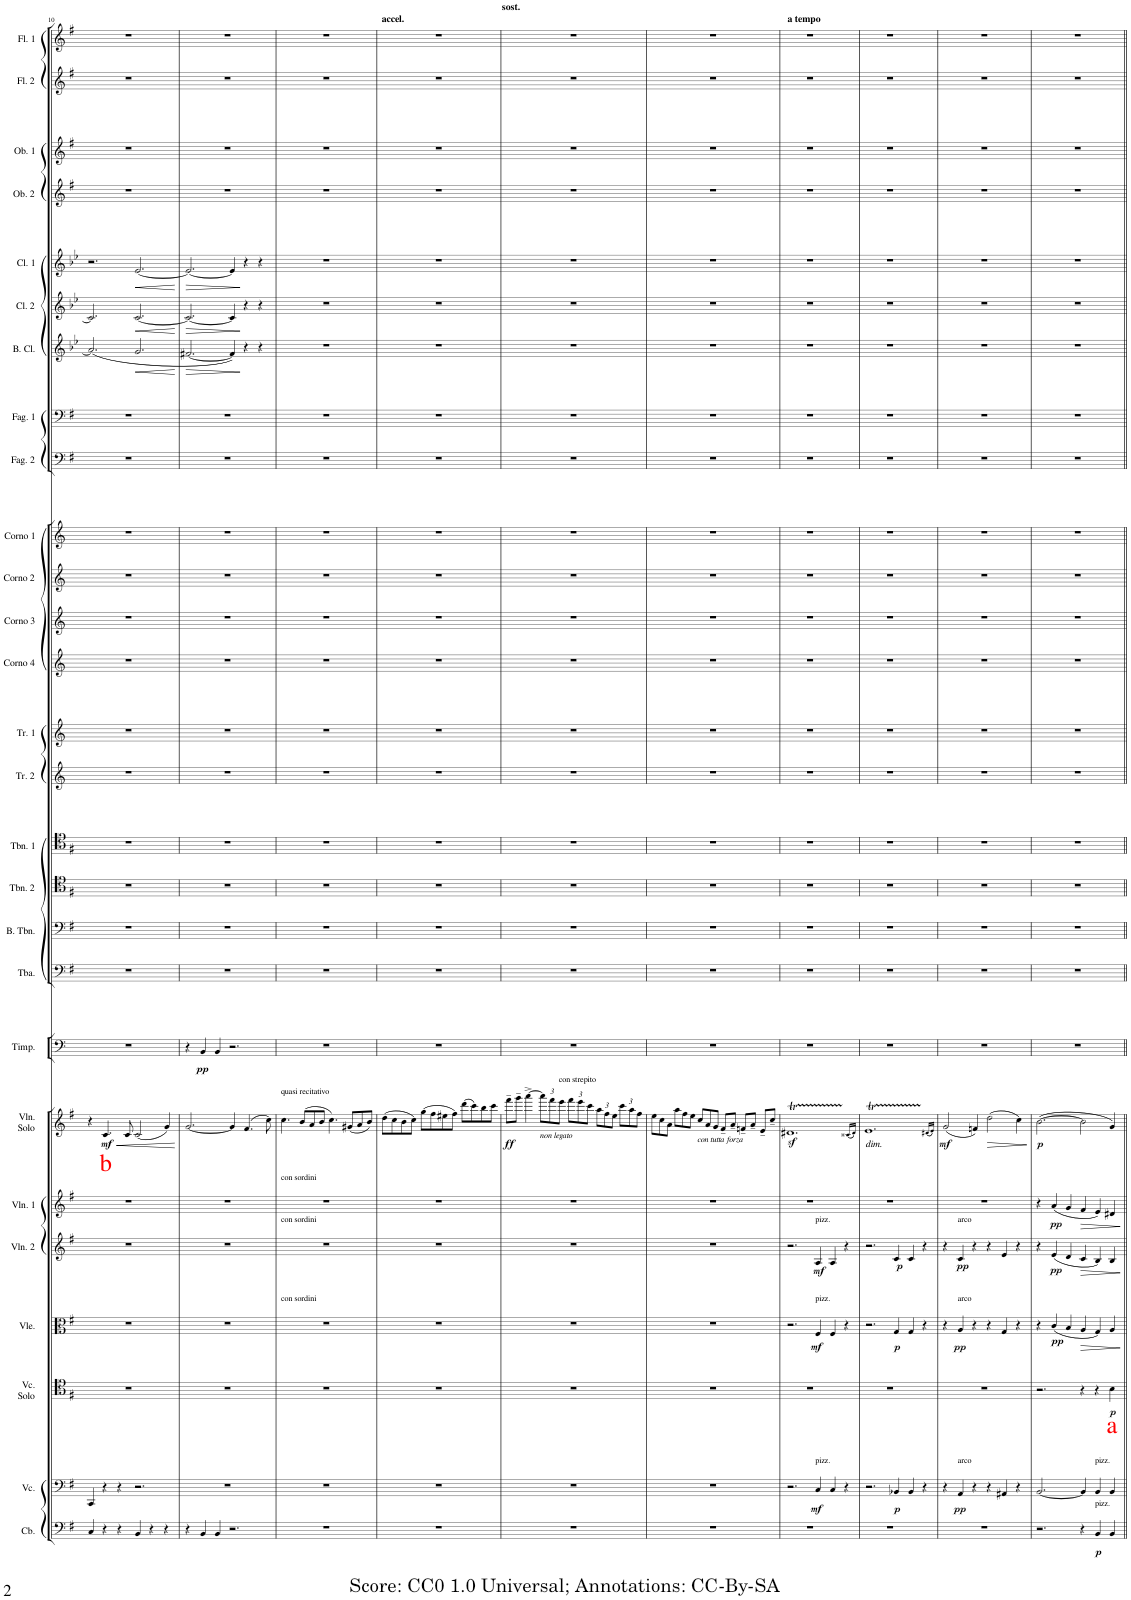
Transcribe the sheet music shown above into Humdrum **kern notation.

**kern	**dynam	**kern	**dynam	**kern	**text	**dynam	**kern	**dynam	**kern	**dynam	**kern	**dynam	**kern	**text	**dynam	**kern	**dynam	**kern	**kern	**kern	**kern	**kern	**kern	**kern	**kern	**kern	**kern	**kern	**kern	**kern	**dynam	**kern	**dynam	**kern	**dynam	**kern	**kern	**kern	**kern
*part27	*part27	*part26	*part26	*part25	*part25	*part25	*part24	*part24	*part23	*part23	*part22	*part22	*part21	*part21	*part21	*part20	*part20	*part19	*part18	*part17	*part16	*part15	*part14	*part13	*part12	*part11	*part10	*part9	*part8	*part7	*part7	*part6	*part6	*part5	*part5	*part4	*part3	*part2	*part1
*staff27	*staff27	*staff26	*staff26	*staff25	*staff25	*staff25	*staff24	*staff24	*staff23	*staff23	*staff22	*staff22	*staff21	*staff21	*staff21	*staff20	*staff20	*staff19	*staff18	*staff17	*staff16	*staff15	*staff14	*staff13	*staff12	*staff11	*staff10	*staff9	*staff8	*staff7	*staff7	*staff6	*staff6	*staff5	*staff5	*staff4	*staff3	*staff2	*staff1
*I"Contrabassi	*	*I"Violoncelli	*	*I"Violoncello Solo	*	*	*I"Viole	*	*I"Violini 2	*	*I"Violini 1	*	*I"Violino Solo	*	*	*I"Timpani	*	*I"Tuba	*I"Bass Trombone	*I"Trombone Tenore 2	*I"Trombone Tenore 1	*I"Tromba in F 2	*I"Tromba in F 1	*I"Corno in F 4	*I"Corno in F 3	*I"Corno in F 2	*I"Corno in F 1	*I"Fagotto 2	*I"Fagotto 1	*I"Bass Clarinetto in A	*	*I"Clarinetto in A 2	*	*I"Clarinetto in A 1	*	*I"Oboe 2	*I"Oboe 1	*I"Flauto 2	*I"Flauto 1
*I'Cb.	*	*I'Vc.	*	*I'Vc. Solo	*	*	*I'Vle.	*	*I'Vln. 2	*	*I'Vln. 1	*	*I'Vln. Solo	*	*	*I'Timp.	*	*I'Tba.	*I'B. Tbn.	*I'Tbn. 2	*I'Tbn. 1	*I'Tr. 2	*I'Tr. 1	*I'Corno 4	*I'Corno 3	*I'Corno 2	*I'Corno 1	*I'Fag. 2	*I'Fag. 1	*I'B. Cl.	*	*I'Cl. 2	*	*I'Cl. 1	*	*I'Ob. 2	*I'Ob. 1	*I'Fl. 2	*I'Fl. 1
!!LO:PB:g=z
*clefF4	*	*clefF4	*	*clefC4	*	*	*clefC3	*	*clefG2	*	*clefG2	*	*clefG2	*	*	*clefF4	*	*clefF4	*clefF4	*clefC4	*clefC4	*clefG2	*clefG2	*clefG2	*clefG2	*clefG2	*clefG2	*clefF4	*clefF4	*clefG2	*	*clefG2	*	*clefG2	*	*clefG2	*clefG2	*clefG2	*clefG2
*Trd7c12	*	*	*	*	*	*	*	*	*	*	*	*	*	*	*	*	*	*	*	*	*	*Trd-3c-5	*Trd-3c-5	*Trd4c7	*Trd4c7	*Trd4c7	*Trd4c7	*	*	*Trd8c14	*	*Trd2c3	*	*Trd2c3	*	*	*	*	*
*k[f#]	*	*k[f#]	*	*k[f#]	*	*	*k[f#]	*	*k[f#]	*	*k[f#]	*	*k[f#]	*	*	*k[]	*	*k[f#]	*k[f#]	*k[f#]	*k[f#]	*k[]	*k[]	*k[]	*k[]	*k[]	*k[]	*k[f#]	*k[f#]	*k[b-e-]	*	*k[b-e-]	*	*k[b-e-]	*	*k[f#]	*k[f#]	*k[f#]	*k[f#]
*M6/4	*	*M6/4	*	*M6/4	*	*	*M6/4	*	*M6/4	*	*M6/4	*	*M6/4	*	*	*M6/4	*	*M6/4	*M6/4	*M6/4	*M6/4	*M6/4	*M6/4	*M6/4	*M6/4	*M6/4	*M6/4	*M6/4	*M6/4	*M6/4	*	*M6/4	*	*M6/4	*	*M6/4	*M6/4	*M6/4	*M6/4
=10	=10	=10	=10	=10	=10	=10	=10	=10	=10	=10	=10	=10	=10	=10	=10	=10	=10	=10	=10	=10	=10	=10	=10	=10	=10	=10	=10	=10	=10	=10	=10	=10	=10	=10	=10	=10	=10	=10	=10
4C/	.	4CC/	.	1.r	.	.	1.r	.	1.r	.	1.r	.	4r	.	.	1.r	.	1.r	1.r	1.r	1.r	1.r	1.r	1.r	1.r	1.r	1.r	1.r	1.r	(2.a-/]	.	2.c/]	.	2.r	.	1.r	1.r	1.r	1.r
!	!	!	!	!	!	!	!	!	!	!	!	!	!	!LO:LY:b:color=#FF0000	!LO:HP:b	!	!	!	!	!	!	!	!	!	!	!	!	!	!	!	!	!	!	!	!	!	!	!	!
!	!	!	!	!	!	!	!	!	!	!	!	!	!	!	!LO:DY:n=1:b	!	!	!	!	!	!	!	!	!	!	!	!	!	!	!	!	!	!	!	!	!	!	!	!
4r	.	4r	.	.	.	.	.	.	.	.	.	.	4.c/	b	< mf	.	.	.	.	.	.	.	.	.	.	.	.	.	.	.	.	.	.	.	.	.	.	.	.
4r	.	4r	.	.	.	.	.	.	.	.	.	.	.	.	.	.	.	.	.	.	.	.	.	.	.	.	.	.	.	.	.	.	.	.	.	.	.	.	.
.	.	.	.	.	.	.	.	.	.	.	.	.	8c/	.	.	.	.	.	.	.	.	.	.	.	.	.	.	.	.	.	.	.	.	.	.	.	.	.	.
!	!	!	!	!	!	!	!	!	!	!	!	!	!	!	!	!	!	!	!	!	!	!	!	!	!	!	!	!	!	!	!LO:HP:b	!	!LO:HP:b	!	!LO:HP:b	!	!	!	!
4BB/	.	2.r	.	.	.	.	.	.	.	.	.	.	(2c/	.	.	.	.	.	.	.	.	.	.	.	.	.	.	.	.	2.g/	<	[<2.c/	<	[2.e-/	<	.	.	.	.
4r	.	.	.	.	.	.	.	.	.	.	.	.	.	.	.	.	.	.	.	.	.	.	.	.	.	.	.	.	.	.	.	.	.	.	.	.	.	.	.
4r	.	.	.	.	.	.	.	.	.	.	.	.	4g/)	.	.	.	.	.	.	.	.	.	.	.	.	.	.	.	.	.	.	.	.	.	.	.	.	.	.
.	.	.	.	.	.	.	.	.	.	.	.	.	.	.	[	.	.	.	.	.	.	.	.	.	.	.	.	.	.	.	[	.	[	.	[	.	.	.	.
=11	=11	=11	=11	=11	=11	=11	=11	=11	=11	=11	=11	=11	=11	=11	=11	=11	=11	=11	=11	=11	=11	=11	=11	=11	=11	=11	=11	=11	=11	=11	=11	=11	=11	=11	=11	=11	=11	=11	=11
!	!	!	!	!	!	!	!	!	!	!	!	!	!	!	!	!	!	!	!	!	!	!	!	!	!	!	!	!	!	!	!LO:HP:b	!	!LO:HP:b	!	!LO:HP:b	!	!	!	!
4r	.	1.r	.	1.r	.	.	1.r	.	1.r	.	1.r	.	[2.g/	.	.	4r	.	1.r	1.r	1.r	1.r	1.r	1.r	1.r	1.r	1.r	1.r	1.r	1.r	[2.f#X/	>	2.c/_	>	2.e-/_	>	1.r	1.r	1.r	1.r
!	!	!	!	!	!	!	!	!	!	!	!	!	!	!	!	!	!LO:DY:b	!	!	!	!	!	!	!	!	!	!	!	!	!	!	!	!	!	!	!	!	!	!
4BB/	.	.	.	.	.	.	.	.	.	.	.	.	.	.	.	4BB/	pp	.	.	.	.	.	.	.	.	.	.	.	.	.	.	.	.	.	.	.	.	.	.
4BB/	.	.	.	.	.	.	.	.	.	.	.	.	.	.	.	4BB/	.	.	.	.	.	.	.	.	.	.	.	.	.	.	.	.	.	.	.	.	.	.	.
2.r	.	.	.	.	.	.	.	.	.	.	.	.	4g/]	.	.	2.r	.	.	.	.	.	.	.	.	.	.	.	.	.	4f#/])	.	4c/]	.	4e-/]	.	.	.	.	.
.	.	.	.	.	.	.	.	.	.	.	.	.	(4.f#/	.	.	.	.	.	.	.	.	.	.	.	.	.	.	.	.	4r	]	4r	]	4r	]	.	.	.	.
.	.	.	.	.	.	.	.	.	.	.	.	.	.	.	.	.	.	.	.	.	.	.	.	.	.	.	.	.	.	4r	.	4r	.	4r	.	.	.	.	.
.	.	.	.	.	.	.	.	.	.	.	.	.	8cc\)	.	.	.	.	.	.	.	.	.	.	.	.	.	.	.	.	.	.	.	.	.	.	.	.	.	.
=12	=12	=12	=12	=12	=12	=12	=12	=12	=12	=12	=12	=12	=12	=12	=12	=12	=12	=12	=12	=12	=12	=12	=12	=12	=12	=12	=12	=12	=12	=12	=12	=12	=12	=12	=12	=12	=12	=12	=12
!	!	!	!	!	!	!	!	!	!	!	!	!	!LO:TX:a:t=quasi recitativo	!	!	!	!	!	!	!	!	!	!	!	!	!	!	!	!	!	!	!	!	!	!	!	!	!	!
!	!	!	!	!	!	!	!	!	!	!	!LO:TX:a:t=con sordini	!	!	!	!	!	!	!	!	!	!	!	!	!	!	!	!	!	!	!	!	!	!	!	!	!	!	!	!
!	!	!	!	!	!	!	!	!	!LO:TX:a:t=con sordini	!	!	!	!	!	!	!	!	!	!	!	!	!	!	!	!	!	!	!	!	!	!	!	!	!	!	!	!	!	!
!	!	!	!	!	!	!	!LO:TX:a:t=con sordini	!	!	!	!	!	!	!	!	!	!	!	!	!	!	!	!	!	!	!	!	!	!	!	!	!	!	!	!	!	!	!	!
1.r	.	1.r	.	1.r	.	.	1.r	.	1.r	.	1.r	.	4.cc\	.	.	1.r	.	1.r	1.r	1.r	1.r	1.r	1.r	1.r	1.r	1.r	1.r	1.r	1.r	1.r	.	1.r	.	1.r	.	1.r	1.r	1.r	1.r
.	.	.	.	.	.	.	.	.	.	.	.	.	(8b/L	.	.	.	.	.	.	.	.	.	.	.	.	.	.	.	.	.	.	.	.	.	.	.	.	.	.
.	.	.	.	.	.	.	.	.	.	.	.	.	8a/	.	.	.	.	.	.	.	.	.	.	.	.	.	.	.	.	.	.	.	.	.	.	.	.	.	.
.	.	.	.	.	.	.	.	.	.	.	.	.	8b/J	.	.	.	.	.	.	.	.	.	.	.	.	.	.	.	.	.	.	.	.	.	.	.	.	.	.
.	.	.	.	.	.	.	.	.	.	.	.	.	4.cc\)	.	.	.	.	.	.	.	.	.	.	.	.	.	.	.	.	.	.	.	.	.	.	.	.	.	.
.	.	.	.	.	.	.	.	.	.	.	.	.	(8g#X/L	.	.	.	.	.	.	.	.	.	.	.	.	.	.	.	.	.	.	.	.	.	.	.	.	.	.
.	.	.	.	.	.	.	.	.	.	.	.	.	8a/	.	.	.	.	.	.	.	.	.	.	.	.	.	.	.	.	.	.	.	.	.	.	.	.	.	.
.	.	.	.	.	.	.	.	.	.	.	.	.	8b/J)	.	.	.	.	.	.	.	.	.	.	.	.	.	.	.	.	.	.	.	.	.	.	.	.	.	.
=13	=13	=13	=13	=13	=13	=13	=13	=13	=13	=13	=13	=13	=13	=13	=13	=13	=13	=13	=13	=13	=13	=13	=13	=13	=13	=13	=13	=13	=13	=13	=13	=13	=13	=13	=13	=13	=13	=13	=13
1.r	.	1.r	.	1.r	.	.	1.r	.	1.r	.	1.r	.	(8dd\L	.	.	1.r	.	1.r	1.r	1.r	1.r	1.r	1.r	1.r	1.r	1.r	1.r	1.r	1.r	1.r	.	1.r	.	1.r	.	1.r	1.r	1.r	1.r
.	.	.	.	.	.	.	.	.	.	.	.	.	8cc\	.	.	.	.	.	.	.	.	.	.	.	.	.	.	.	.	.	.	.	.	.	.	.	.	.	.
.	.	.	.	.	.	.	.	.	.	.	.	.	8b\	.	.	.	.	.	.	.	.	.	.	.	.	.	.	.	.	.	.	.	.	.	.	.	.	.	.
.	.	.	.	.	.	.	.	.	.	.	.	.	8cc\J)	.	.	.	.	.	.	.	.	.	.	.	.	.	.	.	.	.	.	.	.	.	.	.	.	.	.
.	.	.	.	.	.	.	.	.	.	.	.	.	(8gg\L	.	.	.	.	.	.	.	.	.	.	.	.	.	.	.	.	.	.	.	.	.	.	.	.	.	.
.	.	.	.	.	.	.	.	.	.	.	.	.	8ff#\	.	.	.	.	.	.	.	.	.	.	.	.	.	.	.	.	.	.	.	.	.	.	.	.	.	.
.	.	.	.	.	.	.	.	.	.	.	.	.	8ee#X\	.	.	.	.	.	.	.	.	.	.	.	.	.	.	.	.	.	.	.	.	.	.	.	.	.	.
.	.	.	.	.	.	.	.	.	.	.	.	.	8ff#\J)	.	.	.	.	.	.	.	.	.	.	.	.	.	.	.	.	.	.	.	.	.	.	.	.	.	.
.	.	.	.	.	.	.	.	.	.	.	.	.	(8ddd\L	.	.	.	.	.	.	.	.	.	.	.	.	.	.	.	.	.	.	.	.	.	.	.	.	.	.
.	.	.	.	.	.	.	.	.	.	.	.	.	8ccc\)	.	.	.	.	.	.	.	.	.	.	.	.	.	.	.	.	.	.	.	.	.	.	.	.	.	.
.	.	.	.	.	.	.	.	.	.	.	.	.	8bb\	.	.	.	.	.	.	.	.	.	.	.	.	.	.	.	.	.	.	.	.	.	.	.	.	.	.
.	.	.	.	.	.	.	.	.	.	.	.	.	8ccc\J	.	.	.	.	.	.	.	.	.	.	.	.	.	.	.	.	.	.	.	.	.	.	.	.	.	.
=14	=14	=14	=14	=14	=14	=14	=14	=14	=14	=14	=14	=14	=14	=14	=14	=14	=14	=14	=14	=14	=14	=14	=14	=14	=14	=14	=14	=14	=14	=14	=14	=14	=14	=14	=14	=14	=14	=14	=14
!	!	!	!	!	!	!	!	!	!	!	!	!	!	!	!LO:DY:b	!	!	!	!	!	!	!	!	!	!	!	!	!	!	!	!	!	!	!	!	!	!	!	!
1.r	.	1.r	.	1.r	.	.	1.r	.	1.r	.	1.r	.	8fff#~\L	.	ff	1.r	.	1.r	1.r	1.r	1.r	1.r	1.r	1.r	1.r	1.r	1.r	1.r	1.r	1.r	.	1.r	.	1.r	.	1.r	1.r	1.r	1.r
.	.	.	.	.	.	.	.	.	.	.	.	.	8ggg~\J	.	.	.	.	.	.	.	.	.	.	.	.	.	.	.	.	.	.	.	.	.	.	.	.	.	.
.	.	.	.	.	.	.	.	.	.	.	.	.	[4aaa^\	.	.	.	.	.	.	.	.	.	.	.	.	.	.	.	.	.	.	.	.	.	.	.	.	.	.
*	*	*	*	*	*	*	*	*	*	*	*	*	*Xbrackettup	*	*	*	*	*	*	*	*	*	*	*	*	*	*	*	*	*	*	*	*	*	*	*	*	*	*
!	!	!	!	!	!	!	!	!	!	!	!	!	!LO:TX:b:i:t=non legato	!	!	!	!	!	!	!	!	!	!	!	!	!	!	!	!	!	!	!	!	!	!	!	!	!	!
.	.	.	.	.	.	.	.	.	.	.	.	.	12aaa\L]	.	.	.	.	.	.	.	.	.	.	.	.	.	.	.	.	.	.	.	.	.	.	.	.	.	.
.	.	.	.	.	.	.	.	.	.	.	.	.	12fff#\	.	.	.	.	.	.	.	.	.	.	.	.	.	.	.	.	.	.	.	.	.	.	.	.	.	.
!	!	!	!	!	!	!	!	!	!	!	!	!	!LO:TX:a:t=con strepito	!	!	!	!	!	!	!	!	!	!	!	!	!	!	!	!	!	!	!	!	!	!	!	!	!	!
.	.	.	.	.	.	.	.	.	.	.	.	.	12eee\J	.	.	.	.	.	.	.	.	.	.	.	.	.	.	.	.	.	.	.	.	.	.	.	.	.	.
.	.	.	.	.	.	.	.	.	.	.	.	.	12fff#\L	.	.	.	.	.	.	.	.	.	.	.	.	.	.	.	.	.	.	.	.	.	.	.	.	.	.
.	.	.	.	.	.	.	.	.	.	.	.	.	12eee\	.	.	.	.	.	.	.	.	.	.	.	.	.	.	.	.	.	.	.	.	.	.	.	.	.	.
.	.	.	.	.	.	.	.	.	.	.	.	.	12ccc\J	.	.	.	.	.	.	.	.	.	.	.	.	.	.	.	.	.	.	.	.	.	.	.	.	.	.
.	.	.	.	.	.	.	.	.	.	.	.	.	12aa\L	.	.	.	.	.	.	.	.	.	.	.	.	.	.	.	.	.	.	.	.	.	.	.	.	.	.
.	.	.	.	.	.	.	.	.	.	.	.	.	12ff#\	.	.	.	.	.	.	.	.	.	.	.	.	.	.	.	.	.	.	.	.	.	.	.	.	.	.
.	.	.	.	.	.	.	.	.	.	.	.	.	12ee\J	.	.	.	.	.	.	.	.	.	.	.	.	.	.	.	.	.	.	.	.	.	.	.	.	.	.
.	.	.	.	.	.	.	.	.	.	.	.	.	12ccc\L	.	.	.	.	.	.	.	.	.	.	.	.	.	.	.	.	.	.	.	.	.	.	.	.	.	.
.	.	.	.	.	.	.	.	.	.	.	.	.	12aa\	.	.	.	.	.	.	.	.	.	.	.	.	.	.	.	.	.	.	.	.	.	.	.	.	.	.
.	.	.	.	.	.	.	.	.	.	.	.	.	12ff#\J	.	.	.	.	.	.	.	.	.	.	.	.	.	.	.	.	.	.	.	.	.	.	.	.	.	.
=15	=15	=15	=15	=15	=15	=15	=15	=15	=15	=15	=15	=15	=15	=15	=15	=15	=15	=15	=15	=15	=15	=15	=15	=15	=15	=15	=15	=15	=15	=15	=15	=15	=15	=15	=15	=15	=15	=15	=15
*	*	*	*	*	*	*	*	*	*	*	*	*	*Xtuplet	*	*	*	*	*	*	*	*	*	*	*	*	*	*	*	*	*	*	*	*	*	*	*	*	*	*
1.r	.	1.r	.	1.r	.	.	1.r	.	1.r	.	1.r	.	12ee\L	.	.	1.r	.	1.r	1.r	1.r	1.r	1.r	1.r	1.r	1.r	1.r	1.r	1.r	1.r	1.r	.	1.r	.	1.r	.	1.r	1.r	1.r	1.r
.	.	.	.	.	.	.	.	.	.	.	.	.	12cc\	.	.	.	.	.	.	.	.	.	.	.	.	.	.	.	.	.	.	.	.	.	.	.	.	.	.
.	.	.	.	.	.	.	.	.	.	.	.	.	12a\J	.	.	.	.	.	.	.	.	.	.	.	.	.	.	.	.	.	.	.	.	.	.	.	.	.	.
.	.	.	.	.	.	.	.	.	.	.	.	.	12aa\L	.	.	.	.	.	.	.	.	.	.	.	.	.	.	.	.	.	.	.	.	.	.	.	.	.	.
.	.	.	.	.	.	.	.	.	.	.	.	.	12ff#\	.	.	.	.	.	.	.	.	.	.	.	.	.	.	.	.	.	.	.	.	.	.	.	.	.	.
.	.	.	.	.	.	.	.	.	.	.	.	.	12ee\J	.	.	.	.	.	.	.	.	.	.	.	.	.	.	.	.	.	.	.	.	.	.	.	.	.	.
!	!	!	!	!	!	!	!	!	!	!	!	!	!LO:TX:b:i:t=con tutta forza	!	!	!	!	!	!	!	!	!	!	!	!	!	!	!	!	!	!	!	!	!	!	!	!	!	!
.	.	.	.	.	.	.	.	.	.	.	.	.	12cc/L	.	.	.	.	.	.	.	.	.	.	.	.	.	.	.	.	.	.	.	.	.	.	.	.	.	.
.	.	.	.	.	.	.	.	.	.	.	.	.	12a/	.	.	.	.	.	.	.	.	.	.	.	.	.	.	.	.	.	.	.	.	.	.	.	.	.	.
.	.	.	.	.	.	.	.	.	.	.	.	.	12g/J	.	.	.	.	.	.	.	.	.	.	.	.	.	.	.	.	.	.	.	.	.	.	.	.	.	.
.	.	.	.	.	.	.	.	.	.	.	.	.	8f#~/L	.	.	.	.	.	.	.	.	.	.	.	.	.	.	.	.	.	.	.	.	.	.	.	.	.	.
.	.	.	.	.	.	.	.	.	.	.	.	.	8a~/J	.	.	.	.	.	.	.	.	.	.	.	.	.	.	.	.	.	.	.	.	.	.	.	.	.	.
.	.	.	.	.	.	.	.	.	.	.	.	.	8fn~/L	.	.	.	.	.	.	.	.	.	.	.	.	.	.	.	.	.	.	.	.	.	.	.	.	.	.
.	.	.	.	.	.	.	.	.	.	.	.	.	8a~/J	.	.	.	.	.	.	.	.	.	.	.	.	.	.	.	.	.	.	.	.	.	.	.	.	.	.
.	.	.	.	.	.	.	.	.	.	.	.	.	8e~/L	.	.	.	.	.	.	.	.	.	.	.	.	.	.	.	.	.	.	.	.	.	.	.	.	.	.
.	.	.	.	.	.	.	.	.	.	.	.	.	8cc~/J	.	.	.	.	.	.	.	.	.	.	.	.	.	.	.	.	.	.	.	.	.	.	.	.	.	.
=16	=16	=16	=16	=16	=16	=16	=16	=16	=16	=16	=16	=16	=16	=16	=16	=16	=16	=16	=16	=16	=16	=16	=16	=16	=16	=16	=16	=16	=16	=16	=16	=16	=16	=16	=16	=16	=16	=16	=16
1.r	.	2.r	.	1.r	.	.	2.r	.	2.r	.	1.r	.	1.d#Xz<t	.	.	1.r	.	1.r	1.r	1.r	1.r	1.r	1.r	1.r	1.r	1.r	1.r	1.r	1.r	1.r	.	1.r	.	1.r	.	1.r	1.r	1.r	1.r
!	!	!	!	!	!	!	!	!	!LO:TX:a:t=pizz.	!	!	!	!	!	!	!	!	!	!	!	!	!	!	!	!	!	!	!	!	!	!	!	!	!	!	!	!	!	!
!	!	!	!	!	!	!	!LO:TX:a:t=pizz.	!	!	!	!	!	!	!	!	!	!	!	!	!	!	!	!	!	!	!	!	!	!	!	!	!	!	!	!	!	!	!	!
!	!	!LO:TX:a:t=pizz.	!	!	!	!	!	!	!	!	!	!	!	!	!	!	!	!	!	!	!	!	!	!	!	!	!	!	!	!	!	!	!	!	!	!	!	!	!
!	!	!	!LO:DY:b	!	!	!	!	!LO:DY:b	!	!LO:DY:b	!	!	!	!	!	!	!	!	!	!	!	!	!	!	!	!	!	!	!	!	!	!	!	!	!	!	!	!	!
.	.	4C/	mf	.	.	.	4F#/	mf	4A/	mf	.	.	.	.	.	.	.	.	.	.	.	.	.	.	.	.	.	.	.	.	.	.	.	.	.	.	.	.	.
.	.	4C/	.	.	.	.	4F#/	.	4A/	.	.	.	.	.	.	.	.	.	.	.	.	.	.	.	.	.	.	.	.	.	.	.	.	.	.	.	.	.	.
.	.	4r	.	.	.	.	4r	.	4r	.	.	.	.	.	.	.	.	.	.	.	.	.	.	.	.	.	.	.	.	.	.	.	.	.	.	.	.	.	.
.	.	.	.	.	.	.	.	.	.	.	.	.	(16qc##X/LL	.	.	.	.	.	.	.	.	.	.	.	.	.	.	.	.	.	.	.	.	.	.	.	.	.	.
.	.	.	.	.	.	.	.	.	.	.	.	.	16qd#/JJ)	.	.	.	.	.	.	.	.	.	.	.	.	.	.	.	.	.	.	.	.	.	.	.	.	.	.
=17	=17	=17	=17	=17	=17	=17	=17	=17	=17	=17	=17	=17	=17	=17	=17	=17	=17	=17	=17	=17	=17	=17	=17	=17	=17	=17	=17	=17	=17	=17	=17	=17	=17	=17	=17	=17	=17	=17	=17
!	!	!	!	!	!	!	!	!	!	!	!	!	!LO:TX:b:i:t=dim.	!	!	!	!	!	!	!	!	!	!	!	!	!	!	!	!	!	!	!	!	!	!	!	!	!	!
1.r	.	2.r	.	1.r	.	.	2.r	.	2.r	.	1.r	.	1.eT	.	.	1.r	.	1.r	1.r	1.r	1.r	1.r	1.r	1.r	1.r	1.r	1.r	1.r	1.r	1.r	.	1.r	.	1.r	.	1.r	1.r	1.r	1.r
!	!	!	!LO:DY:b	!	!	!	!	!LO:DY:b	!	!LO:DY:b	!	!	!	!	!	!	!	!	!	!	!	!	!	!	!	!	!	!	!	!	!	!	!	!	!	!	!	!	!
.	.	4BB-X/	p	.	.	.	4G/	p	4c/	p	.	.	.	.	.	.	.	.	.	.	.	.	.	.	.	.	.	.	.	.	.	.	.	.	.	.	.	.	.
.	.	4BB-/	.	.	.	.	4G/	.	4c/	.	.	.	.	.	.	.	.	.	.	.	.	.	.	.	.	.	.	.	.	.	.	.	.	.	.	.	.	.	.
.	.	4r	.	.	.	.	4r	.	4r	.	.	.	.	.	.	.	.	.	.	.	.	.	.	.	.	.	.	.	.	.	.	.	.	.	.	.	.	.	.
.	.	.	.	.	.	.	.	.	.	.	.	.	(16qd#X/LL	.	.	.	.	.	.	.	.	.	.	.	.	.	.	.	.	.	.	.	.	.	.	.	.	.	.
.	.	.	.	.	.	.	.	.	.	.	.	.	16qe/JJ)	.	.	.	.	.	.	.	.	.	.	.	.	.	.	.	.	.	.	.	.	.	.	.	.	.	.
=18	=18	=18	=18	=18	=18	=18	=18	=18	=18	=18	=18	=18	=18	=18	=18	=18	=18	=18	=18	=18	=18	=18	=18	=18	=18	=18	=18	=18	=18	=18	=18	=18	=18	=18	=18	=18	=18	=18	=18
!	!	!	!	!	!	!	!	!	!	!	!	!	!	!	!LO:DY:b	!	!	!	!	!	!	!	!	!	!	!	!	!	!	!	!	!	!	!	!	!	!	!	!
1.r	.	4r	.	1.r	.	.	4r	.	4r	.	1.r	.	(2g/	.	mf	1.r	.	1.r	1.r	1.r	1.r	1.r	1.r	1.r	1.r	1.r	1.r	1.r	1.r	1.r	.	1.r	.	1.r	.	1.r	1.r	1.r	1.r
!	!	!	!	!	!	!	!	!	!LO:TX:a:t=arco	!	!	!	!	!	!	!	!	!	!	!	!	!	!	!	!	!	!	!	!	!	!	!	!	!	!	!	!	!	!
!	!	!	!	!	!	!	!LO:TX:a:t=arco	!	!	!	!	!	!	!	!	!	!	!	!	!	!	!	!	!	!	!	!	!	!	!	!	!	!	!	!	!	!	!	!
!	!	!LO:TX:a:t=arco	!	!	!	!	!	!	!	!	!	!	!	!	!	!	!	!	!	!	!	!	!	!	!	!	!	!	!	!	!	!	!	!	!	!	!	!	!
!	!	!	!LO:DY:b	!	!	!	!	!LO:DY:b	!	!LO:DY:b	!	!	!	!	!	!	!	!	!	!	!	!	!	!	!	!	!	!	!	!	!	!	!	!	!	!	!	!	!
.	.	4AA/	pp	.	.	.	4A/	pp	4c/	pp	.	.	.	.	.	.	.	.	.	.	.	.	.	.	.	.	.	.	.	.	.	.	.	.	.	.	.	.	.
.	.	4r	.	.	.	.	4r	.	4r	.	.	.	4fn/)	.	.	.	.	.	.	.	.	.	.	.	.	.	.	.	.	.	.	.	.	.	.	.	.	.	.
!	!	!	!	!	!	!	!	!	!	!	!	!	!	!	!LO:HP:b	!	!	!	!	!	!	!	!	!	!	!	!	!	!	!	!	!	!	!	!	!	!	!	!
.	.	4r	.	.	.	.	4r	.	4r	.	.	.	(2dd\	.	>	.	.	.	.	.	.	.	.	.	.	.	.	.	.	.	.	.	.	.	.	.	.	.	.
.	.	4AA#X/	.	.	.	.	4G/	.	4e/	.	.	.	.	.	.	.	.	.	.	.	.	.	.	.	.	.	.	.	.	.	.	.	.	.	.	.	.	.	.
.	.	4r	.	.	.	.	4r	.	4r	.	.	.	4cc\)	.	.	.	.	.	.	.	.	.	.	.	.	.	.	.	.	.	.	.	.	.	.	.	.	.	.
.	.	.	.	.	.	.	.	.	.	.	.	.	.	.	]	.	.	.	.	.	.	.	.	.	.	.	.	.	.	.	.	.	.	.	.	.	.	.	.
=19	=19	=19	=19	=19	=19	=19	=19	=19	=19	=19	=19	=19	=19	=19	=19	=19	=19	=19	=19	=19	=19	=19	=19	=19	=19	=19	=19	=19	=19	=19	=19	=19	=19	=19	=19	=19	=19	=19	=19
!	!	!	!	!	!	!	!	!	!	!	!	!	!	!	!LO:DY:b	!	!	!	!	!	!	!	!	!	!	!	!	!	!	!	!	!	!	!	!	!	!	!	!
2.r	.	[2.BB/	.	2.r	.	.	4r	.	4r	.	4r	.	([2.b\	.	p	1.r	.	1.r	1.r	1.r	1.r	1.r	1.r	1.r	1.r	1.r	1.r	1.r	1.r	1.r	.	1.r	.	1.r	.	1.r	1.r	1.r	1.r
!	!	!	!	!	!	!	!	!LO:DY:b	!	!LO:DY:b	!	!LO:DY:b	!	!	!	!	!	!	!	!	!	!	!	!	!	!	!	!	!	!	!	!	!	!	!	!	!	!	!
.	.	.	.	.	.	.	(4c/	pp	(4e/	pp	(4a/	pp	.	.	.	.	.	.	.	.	.	.	.	.	.	.	.	.	.	.	.	.	.	.	.	.	.	.	.
.	.	.	.	.	.	.	4B/	.	4d/	.	4g/	.	.	.	.	.	.	.	.	.	.	.	.	.	.	.	.	.	.	.	.	.	.	.	.	.	.	.	.
!	!	!	!	!	!	!	!	!LO:HP:b	!	!LO:HP:b	!	!LO:HP:b	!	!	!	!	!	!	!	!	!	!	!	!	!	!	!	!	!	!	!	!	!	!	!	!	!	!	!
4r	.	4BB/]	.	4r	.	.	4A/	>	4c/	>	4f#/	>	2b\]	.	.	.	.	.	.	.	.	.	.	.	.	.	.	.	.	.	.	.	.	.	.	.	.	.	.
!	!	!LO:TX:a:t=pizz.	!	!	!	!	!	!	!	!	!	!	!	!	!	!	!	!	!	!	!	!	!	!	!	!	!	!	!	!	!	!	!	!	!	!	!	!	!
!LO:TX:a:t=pizz.	!	!	!	!	!	!	!	!	!	!	!	!	!	!	!	!	!	!	!	!	!	!	!	!	!	!	!	!	!	!	!	!	!	!	!	!	!	!	!
!	!LO:DY:b	!	!	!	!	!	!	!	!	!	!	!	!	!	!	!	!	!	!	!	!	!	!	!	!	!	!	!	!	!	!	!	!	!	!	!	!	!	!
4BB/	p	4BB/	.	4r	.	.	4G/)	.	4B/)	.	4e/)	.	.	.	.	.	.	.	.	.	.	.	.	.	.	.	.	.	.	.	.	.	.	.	.	.	.	.	.
!	!	!	!	!	!LO:LY:b:color=#FF0000	!LO:DY:b	!	!	!	!	!	!	!	!	!	!	!	!	!	!	!	!	!	!	!	!	!	!	!	!	!	!	!	!	!	!	!	!	!
4BB/	.	4BB/	.	4B\	a	p	4A/	.	4B/	.	4d#X/	.	4g/)	.	.	.	.	.	.	.	.	.	.	.	.	.	.	.	.	.	.	.	.	.	.	.	.	.	.
.	.	.	.	.	.	.	.	]	.	]	.	]	.	.	.	.	.	.	.	.	.	.	.	.	.	.	.	.	.	.	.	.	.	.	.	.	.	.	.
=	=	=	=	=	=	=	=	=	=	=	=	=	=	=	=	=	=	=	=	=	=	=	=	=	=	=	=	=	=	=	=	=	=	=	=	=	=	=	=
*-	*-	*-	*-	*-	*-	*-	*-	*-	*-	*-	*-	*-	*-	*-	*-	*-	*-	*-	*-	*-	*-	*-	*-	*-	*-	*-	*-	*-	*-	*-	*-	*-	*-	*-	*-	*-	*-	*-	*-
